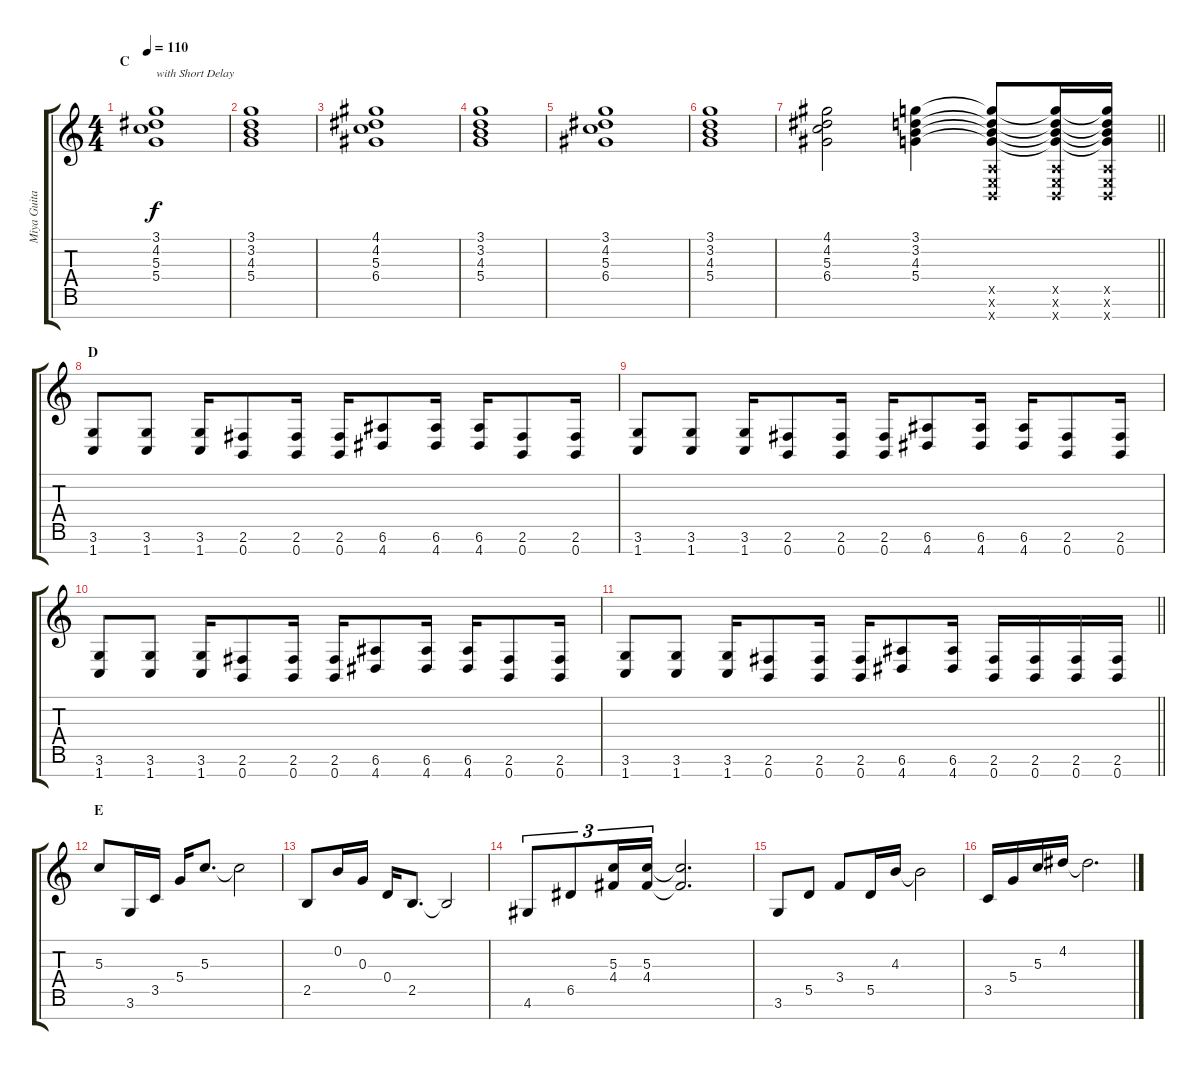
\track ("Miya Guitar I" "Miya Guita") {instrument distortionguitar}
\staff {score tabs}
\tuning (E4 B3 G3 D3 A2 E2 B1) {hide}
\ts (4 4)
\section ("" "C")
\tempo 110
\clef g2
\ks c
(3.1 4.2 5.3 5.4).1{txt "with Short Delay" dy f instrument electricguitarclean} |
(3.1 3.2 4.3 5.4).1 |
(4.1 4.2 5.3 6.4).1 |
(3.1 3.2 4.3 5.4).1 |
(3.1 4.2 5.3 6.4).1 |
(3.1 3.2 4.3 5.4).1 |
\barLineRight lightlight
(4.1 4.2 5.3 6.4).2 (3.1 3.2 4.3 5.4).4 (3.1{t} 3.2{t} 4.3{t} 5.4{t} 0.5{x} 0.6{x} 0.7{x}).8 (3.1{t} 3.2{t} 4.3{t} 5.4{t} 0.5{x} 0.6{x} 0.7{x}).16 (3.1{t} 3.2{t} 4.3{t} 5.4{t} 0.5{x} 0.6{x} 0.7{x}).16 |
\section ("" "D")
(3.6 1.7).8{instrument distortionguitar} (3.6 1.7).8 (3.6 1.7).16 (2.6 0.7).8 (2.6 0.7).16 (2.6 0.7).16 (6.6 4.7).8 (6.6 4.7).16 (6.6 4.7).16 (2.6 0.7).8 (2.6 0.7).16 |
(3.6 1.7).8 (3.6 1.7).8 (3.6 1.7).16 (2.6 0.7).8 (2.6 0.7).16 (2.6 0.7).16 (6.6 4.7).8 (6.6 4.7).16 (6.6 4.7).16 (2.6 0.7).8 (2.6 0.7).16 |
(3.6 1.7).8 (3.6 1.7).8 (3.6 1.7).16 (2.6 0.7).8 (2.6 0.7).16 (2.6 0.7).16 (6.6 4.7).8 (6.6 4.7).16 (6.6 4.7).16 (2.6 0.7).8 (2.6 0.7).16 |
\barLineRight lightlight
(3.6 1.7).8 (3.6 1.7).8 (3.6 1.7).16 (2.6 0.7).8 (2.6 0.7).16 (2.6 0.7).16 (6.6 4.7).8 (6.6 4.7).16 (2.6 0.7).16 (2.6 0.7).16 (2.6 0.7).16 (2.6 0.7).16 |
\section ("" "E")
5.3.8{instrument electricguitarclean} 3.6.16 3.5.16 5.4.16 5.3.8{d} 5.3{t}.2 |
2.5.8 0.2.16 0.3.16 0.4.16 2.5.8{d} 2.5{t}.2 |
4.6.8{tu (3 2)} 6.5.8{tu (3 2)} (5.3 4.4).16{tu (3 2)} (5.3 4.4).16{tu (3 2)} (5.3{t} 4.4{t}).2{d} |
3.6.8 5.5.8 3.4.8 5.5.16 4.3.16 4.3{t}.2 |
3.5.16 5.4.16 5.3.16 4.2.16 4.2{t}.2{d}
